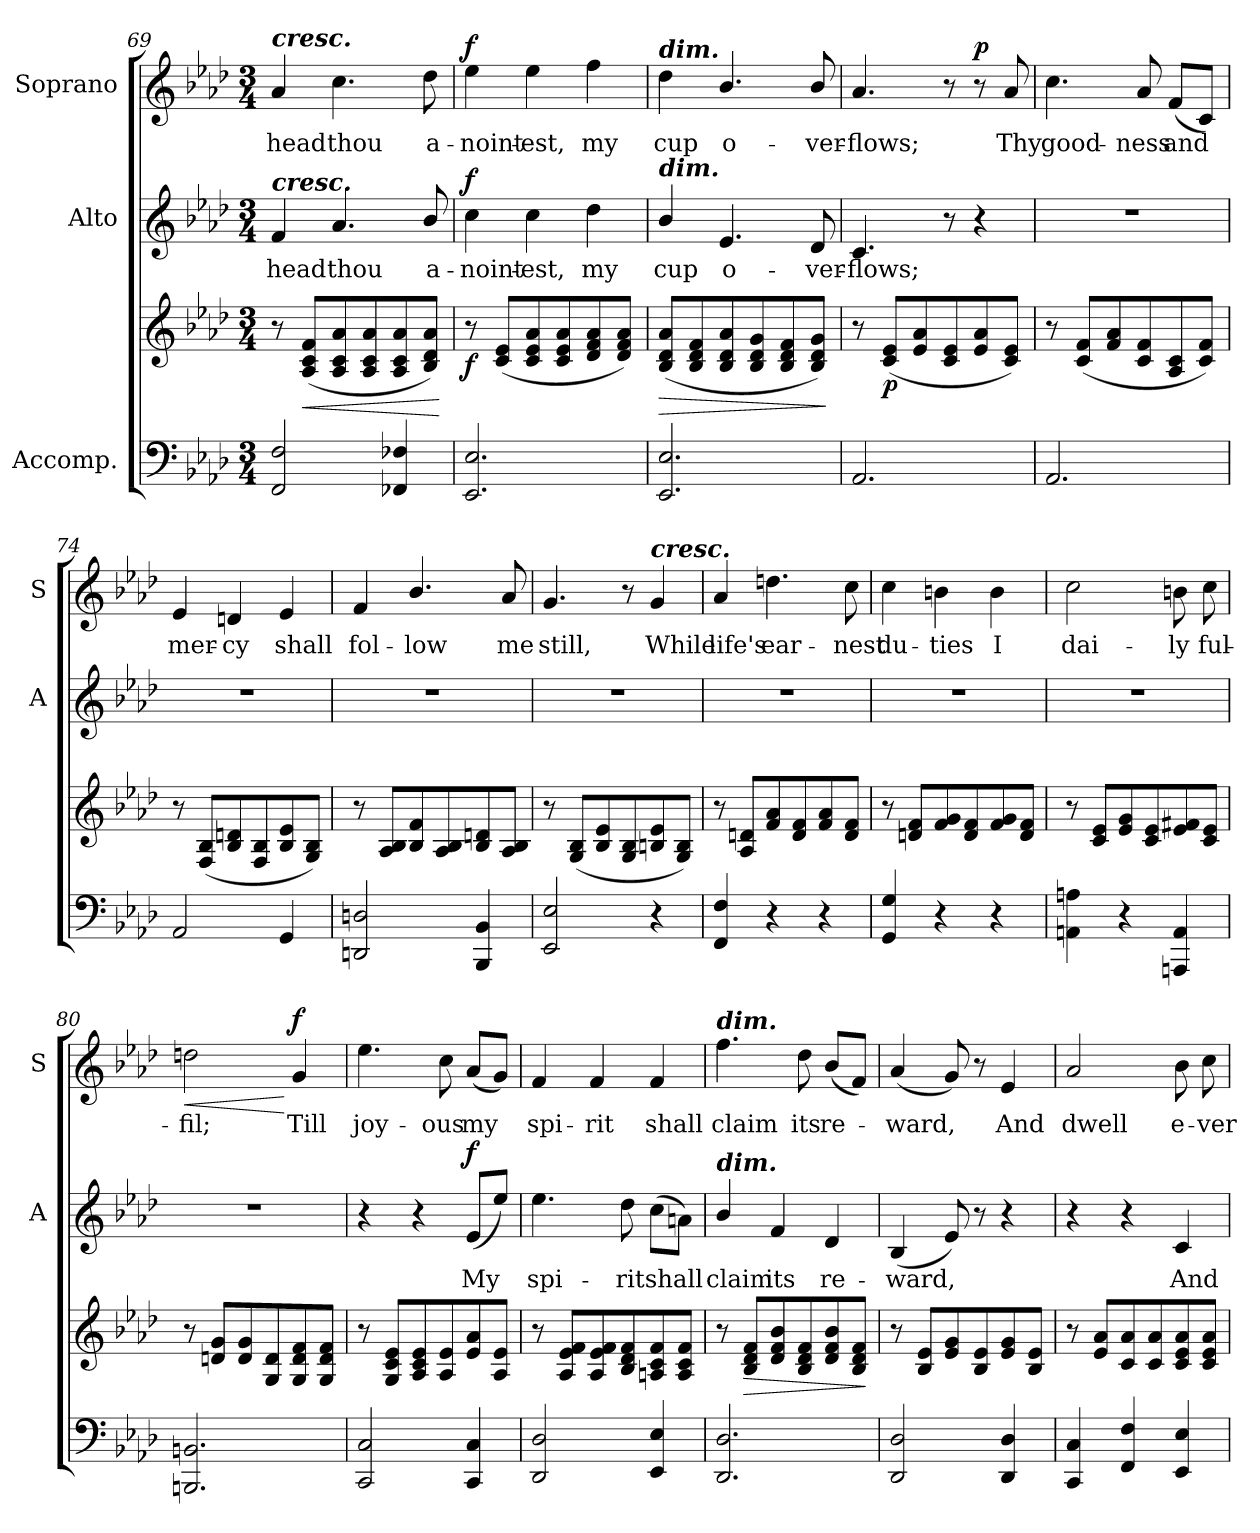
**kern	**kern	**dynam	**kern	**text	**dynam	**kern	**text	**dynam
*part3	*part3	*part3	*part2	*part2	*part2	*part1	*part1	*part1
*staff4	*staff3	*staff3/4	*staff2	*staff2	*staff2	*staff1	*staff1	*staff1
*I"Accomp.	*	*	*I"Alto	*	*	*I"Soprano	*	*
*	*	*	*I'A	*	*	*I'S	*	*
*clefF4	*clefG2	*	*clefG2	*	*	*clefG2	*	*
*k[b-e-a-d-]	*k[b-e-a-d-]	*	*k[b-e-a-d-]	*	*	*k[b-e-a-d-]	*	*
*A-:	*A-:	*	*A-:	*	*	*A-:	*	*
*M3/4	*M3/4	*	*M3/4	*	*	*M3/4	*	*
=69	=69	=69	=69	=69	=69	=69	=69	=69
!	!	!	!	!	!	!LO:TX:a:Bi:t=cresc.	!	!
!	!	!	!LO:TX:a:Bi:t=cresc.	!	!	!	!	!
!	!	!	!	!LO:LY:b	!	!	!LO:LY:b	!
2FF 2F	8r	.	4f	head	.	4a-	head	.
!	!	!LO:HP:b	!	!	!	!	!	!
.	(<8A- 8c 8fL	<	.	.	.	.	.	.
!	!	!	!	!LO:LY:b	!	!	!LO:LY:b	!
.	8A- 8c 8a-	.	4.a-	thou	.	4.cc	thou	.
.	8A- 8c 8a-	.	.	.	.	.	.	.
4FF-X 4F-X	8A- 8c 8a-	.	.	.	.	.	.	.
!	!	!	!	!LO:LY:b	!	!	!LO:LY:b	!
.	8B- 8d- 8a-J)	.	8b-/	a-	.	8dd-	a-	.
.	.	[	.	.	.	.	.	.
=70	=70	=70	=70	=70	=70	=70	=70	=70
!	!	!LO:DY:b	!	!LO:LY:b	!LO:DY:b	!	!LO:LY:b	!LO:DY:b
2.EE- 2.E-	8r	f	4cc	noint-	f	4ee-	noint-	f
.	(<8c 8e-L	.	.	.	.	.	.	.
!	!	!	!	!LO:LY:b	!	!	!LO:LY:b	!
.	8c 8e- 8a-	.	4cc	-est,	.	4ee-	-est,	.
.	8c 8e- 8a-	.	.	.	.	.	.	.
!	!	!	!	!LO:LY:b	!	!	!LO:LY:b	!
.	8d- 8f 8a-	.	4dd-	my	.	4ff	my	.
.	8d- 8f 8a-J)	.	.	.	.	.	.	.
=71	=71	=71	=71	=71	=71	=71	=71	=71
!	!	!	!	!	!	!LO:TX:a:Bi:t=dim.	!	!
!	!	!	!LO:TX:a:Bi:t=dim.	!	!	!	!	!
!	!	!LO:HP:b	!	!LO:LY:b	!	!	!LO:LY:b	!
2.EE- 2.E-	(<8B- 8d- 8a-L	>	4b-/	cup	.	4dd-	cup	.
.	8B- 8d- 8f	.	.	.	.	.	.	.
!	!	!	!	!LO:LY:b	!	!	!LO:LY:b	!
.	8B- 8d- 8a-	.	4.e-	o-	.	4.b-/	o-	.
.	8B- 8d- 8g	.	.	.	.	.	.	.
.	8B- 8d- 8f	.	.	.	.	.	.	.
!	!	!	!	!LO:LY:b	!	!	!LO:LY:b	!
.	8B- 8d- 8gJ)	.	8d-	-ver-	.	8b-/	-ver-	.
.	.	]	.	.	.	.	.	.
=72	=72	=72	=72	=72	=72	=72	=72	=72
!	!	!	!	!LO:LY:b	!	!	!LO:LY:b	!
2.AA-	8r	.	4.c	-flows;	.	4.a-	-flows;	.
!	!	!LO:DY:b	!	!	!	!	!	!
.	(<8c 8e-L	p	.	.	.	.	.	.
.	8e- 8a-	.	.	.	.	.	.	.
.	8c 8e-	.	8r	.	.	8r	.	.
!	!	!	!	!	!	!	!	!LO:DY:b
.	8e- 8a-	.	4r	.	.	8r	.	p
!	!	!	!	!	!	!	!LO:LY:b	!
.	8c 8e-J)	.	.	.	.	8a-	Thy	.
=73	=73	=73	=73	=73	=73	=73	=73	=73
!	!	!	!LO:N:vis=1	!	!	!	!LO:LY:b	!
2.AA-	8r	.	2.r	.	.	4.cc	good-	.
.	(<8c 8fL	.	.	.	.	.	.	.
.	8f 8a-	.	.	.	.	.	.	.
!	!	!	!	!	!	!	!LO:LY:b	!
.	8c 8f	.	.	.	.	8a-	-ness	.
!	!	!	!	!	!	!	!LO:LY:b	!
.	8A- 8c	.	.	.	.	(<8fL	and	.
.	8c 8fJ)	.	.	.	.	8cJ)	.	.
=74	=74	=74	=74	=74	=74	=74	=74	=74
!	!	!	!LO:N:vis=1	!	!	!	!LO:LY:b	!
2AA-	8r	.	2.r	.	.	4e-	mer-	.
.	(<8F 8B-L	.	.	.	.	.	.	.
!	!	!	!	!	!	!	!LO:LY:b	!
.	8B- 8dn	.	.	.	.	4dn	-cy	.
.	8F 8B-	.	.	.	.	.	.	.
!	!	!	!	!	!	!	!LO:LY:b	!
4GG	8B- 8e-	.	.	.	.	4e-	shall	.
.	8G 8B-J)	.	.	.	.	.	.	.
!!LO:LB:g=z
=75	=75	=75	=75	=75	=75	=75	=75	=75
!	!	!	!LO:N:vis=1	!	!	!	!LO:LY:b	!
2DDn 2Dn	8r	.	2.r	.	.	4f	fol-	.
.	8A- 8B-L	.	.	.	.	.	.	.
!	!	!	!	!	!	!	!LO:LY:b	!
.	8B- 8f	.	.	.	.	4.b-/	-low	.
.	8A- 8B-	.	.	.	.	.	.	.
4BBB- 4BB-	8B- 8dn	.	.	.	.	.	.	.
!	!	!	!	!	!	!	!LO:LY:b	!
.	8A- 8B-J	.	.	.	.	8a-	me	.
=76	=76	=76	=76	=76	=76	=76	=76	=76
!	!	!	!LO:N:vis=1	!	!	!	!LO:LY:b	!
2EE- 2E-	8r	.	2.r	.	.	4.g	still,	.
.	(<8G 8B-L	.	.	.	.	.	.	.
.	8B- 8e-	.	.	.	.	.	.	.
.	8G 8B-	.	.	.	.	8r	.	.
!	!	!	!	!	!	!LO:TX:a:Bi:t=cresc.	!	!
!	!	!	!	!	!	!	!LO:LY:b	!
4r	8Bn 8e-	.	.	.	.	4g	While	.
.	8G 8BJ)	.	.	.	.	.	.	.
=77	=77	=77	=77	=77	=77	=77	=77	=77
!	!	!	!LO:N:vis=1	!	!	!	!LO:LY:b	!
4FF 4F	8r	.	2.r	.	.	4a-	life's	.
.	8A- 8dnL	.	.	.	.	.	.	.
!	!	!	!	!	!	!	!LO:LY:b	!
4r	8f 8a-	.	.	.	.	4.ddn	ear-	.
.	8d 8f	.	.	.	.	.	.	.
4r	8f 8a-	.	.	.	.	.	.	.
!	!	!	!	!	!	!	!LO:LY:b	!
.	8d 8fJ	.	.	.	.	8cc	-nest	.
=78	=78	=78	=78	=78	=78	=78	=78	=78
!	!	!	!LO:N:vis=1	!	!	!	!LO:LY:b	!
4GG 4G	8r	.	2.r	.	.	4cc	du-	.
.	8dn 8fL	.	.	.	.	.	.	.
!	!	!	!	!	!	!	!LO:LY:b	!
4r	8f 8g	.	.	.	.	4bn	-ties	.
.	8d 8f	.	.	.	.	.	.	.
!	!	!	!	!	!	!	!LO:LY:b	!
4r	8f 8g	.	.	.	.	4b	I	.
.	8d 8fJ	.	.	.	.	.	.	.
=79	=79	=79	=79	=79	=79	=79	=79	=79
!	!	!	!LO:N:vis=1	!	!	!	!LO:LY:b	!
4AAn 4An	8r	.	2.r	.	.	2cc	dai-	.
.	8c 8e-L	.	.	.	.	.	.	.
4r	8e- 8g	.	.	.	.	.	.	.
.	8c 8e-	.	.	.	.	.	.	.
!	!	!	!	!	!	!	!LO:LY:b	!
4AAAn 4AA	8e- 8f#X	.	.	.	.	8bn	-ly	.
!	!	!	!	!	!	!	!LO:LY:b	!
.	8c 8e-J	.	.	.	.	8cc	ful-	.
=80	=80	=80	=80	=80	=80	=80	=80	=80
!	!	!	!LO:N:vis=1	!	!	!	!LO:LY:b	!LO:HP:b
2.BBBn 2.BBn	8r	.	2.r	.	.	2ddn	-fil;	<
.	8dn 8gL	.	.	.	.	.	.	.
.	8d 8g	.	.	.	.	.	.	.
.	8G 8d	.	.	.	.	.	.	.
!	!	!	!	!	!	!	!LO:LY:b	!LO:DY:n=1:b
.	8G 8d 8f	.	.	.	.	4g	Till	[ f
.	8G 8d 8fJ	.	.	.	.	.	.	.
=81	=81	=81	=81	=81	=81	=81	=81	=81
!	!	!	!	!	!	!	!LO:LY:b	!
2CC 2C	8r	.	4r	.	.	4.ee-	joy-	.
.	8G 8c 8e-L	.	.	.	.	.	.	.
.	8A- 8c 8e-	.	4r	.	.	.	.	.
!	!	!	!	!	!	!	!LO:LY:b	!
.	8A- 8e-	.	.	.	.	8cc	-ous	.
!	!	!	!	!LO:LY:b	!LO:DY:b	!	!LO:LY:b	!
4CC 4C	8e- 8a-	.	(8e-L	My	f	(<8a-L	my	.
.	8A- 8e-J	.	8ee-J)	.	.	8gJ)	.	.
!!LO:LB:g=z
=82	=82	=82	=82	=82	=82	=82	=82	=82
!	!	!	!	!LO:LY:b	!	!	!LO:LY:b	!
2DD- 2D-	8r	.	4.ee-	spi-	.	4f	spi-	.
.	8A- 8e- 8fL	.	.	.	.	.	.	.
!	!	!	!	!	!	!	!LO:LY:b	!
.	8A- 8e- 8f	.	.	.	.	4f	-rit	.
!	!	!	!	!LO:LY:b	!	!	!	!
.	8B- 8d- 8f	.	8dd-	-rit	.	.	.	.
!	!	!	!	!LO:LY:b	!	!	!LO:LY:b	!
4EE- 4E-	8An 8c 8f	.	(>8ccL	shall	.	4f	shall	.
.	8A 8c 8fJ	.	8anJ)	.	.	.	.	.
=83	=83	=83	=83	=83	=83	=83	=83	=83
!	!	!	!	!	!	!LO:TX:a:Bi:t=dim.	!	!
!	!	!	!LO:TX:a:Bi:t=dim.	!	!	!	!	!
!	!	!	!	!LO:LY:b	!	!	!LO:LY:b	!
2.DD- 2.D-	8r	.	4b-/	claim	.	4.ff	claim	.
!	!	!LO:HP:b	!	!	!	!	!	!
.	8B- 8d- 8fL	>	.	.	.	.	.	.
!	!	!	!	!LO:LY:b	!	!	!	!
.	8d- 8f 8b-	.	4f	its	.	.	.	.
!	!	!	!	!	!	!	!LO:LY:b	!
.	8B- 8d- 8f	.	.	.	.	8dd-	its	.
!	!	!	!	!LO:LY:b	!	!	!LO:LY:b	!
.	8d- 8f 8b-	.	4d-	re-	.	(<8b-L	re-	.
.	8B- 8d- 8fJ	.	.	.	.	8fJ)	.	.
.	.	]	.	.	.	.	.	.
=84	=84	=84	=84	=84	=84	=84	=84	=84
!	!	!	!	!LO:LY:b	!	!	!LO:LY:b	!
2DD- 2D-	8r	.	(<4B-	-ward,	.	(<4a-	ward,	.
.	8B- 8e-L	.	.	.	.	.	.	.
.	8e- 8g	.	8e-)	.	.	8g)	.	.
.	8B- 8e-	.	8r	.	.	8r	.	.
!	!	!	!	!	!	!	!LO:LY:b	!
4DD- 4D-	8e- 8g	.	4r	.	.	4e-	And	.
.	8B- 8e-J	.	.	.	.	.	.	.
=85	=85	=85	=85	=85	=85	=85	=85	=85
!	!	!	!	!	!	!	!LO:LY:b	!
4CC 4C	8r	.	4r	.	.	2a-	dwell	.
.	8e- 8a-L	.	.	.	.	.	.	.
4FF 4F	8c 8a-	.	4r	.	.	.	.	.
.	8c 8a-	.	.	.	.	.	.	.
!	!	!	!	!LO:LY:b	!	!	!LO:LY:b	!
4EE- 4E-	8c 8e- 8a-	.	4c	And	.	8b-	e-	.
!	!	!	!	!	!	!	!LO:LY:b	!
.	8c 8e- 8a-J	.	.	.	.	8cc	-ver-	.
=	=	=	=	=	=	=	=	=
*-	*-	*-	*-	*-	*-	*-	*-	*-
